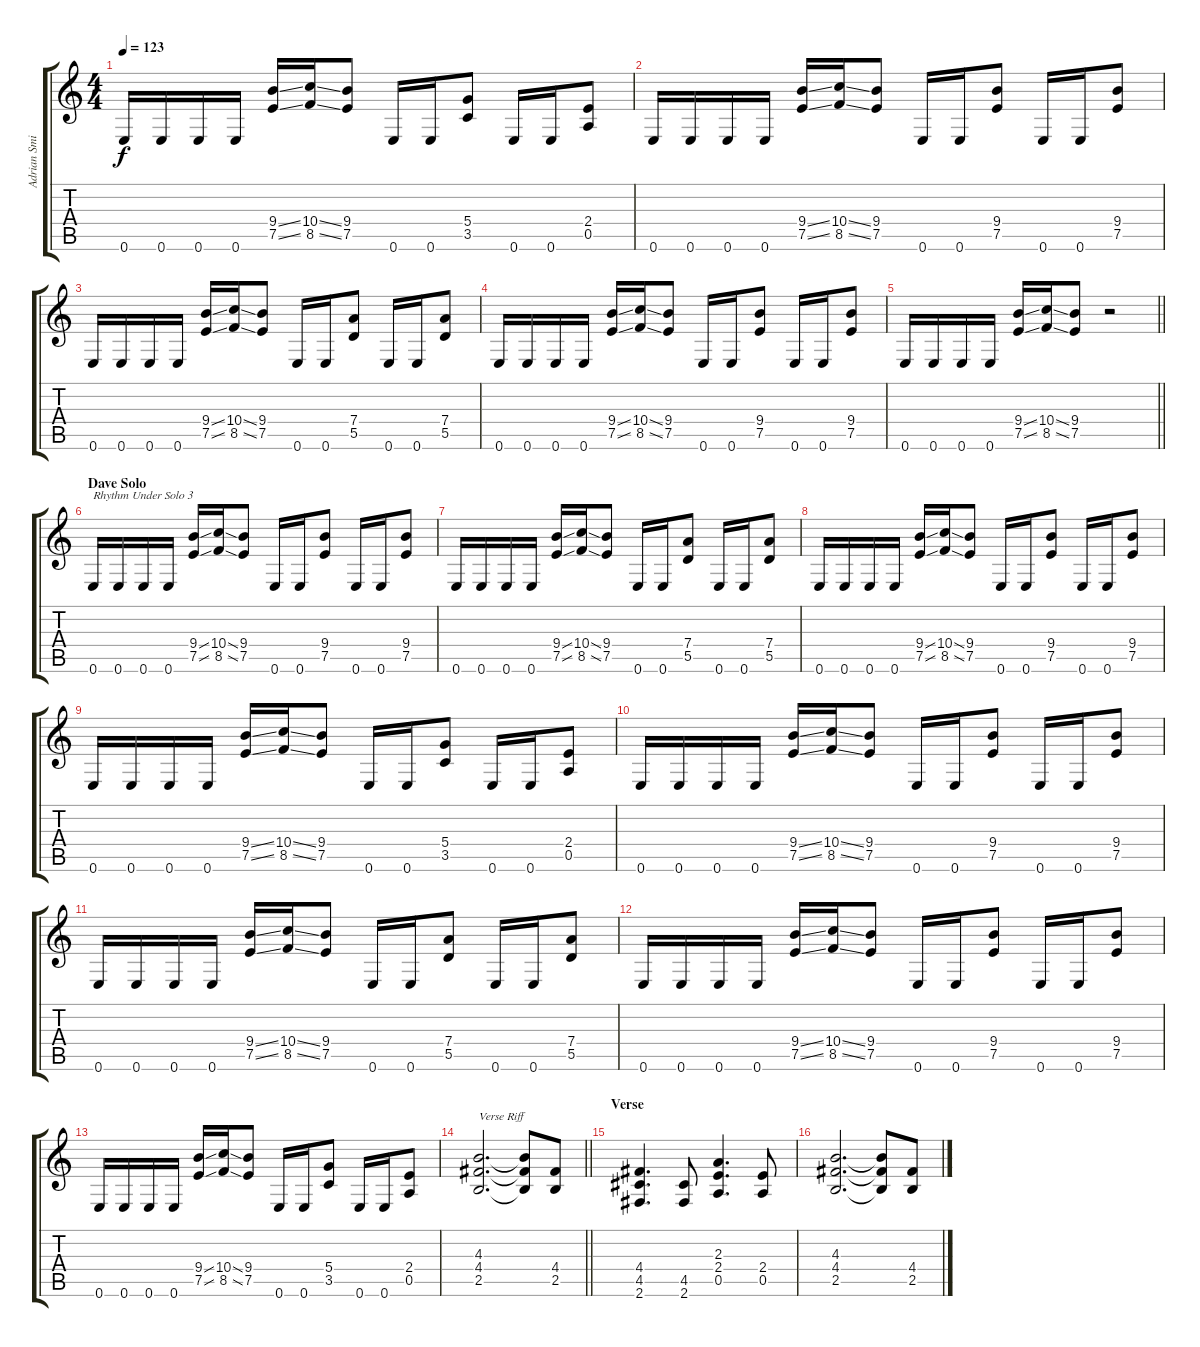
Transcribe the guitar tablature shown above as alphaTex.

\track ("Adrian Smith" "Adrian Smi") {instrument overdrivenguitar}
\staff {score tabs}
\tuning (E4 B3 G3 D3 A2 E2) {hide}
\ts (4 4)
\tempo 123
\clef g2
\ks c
0.6.16{dy f} 0.6.16 0.6.16 0.6.16 (9.4{ss} 7.5{ss}).16 (10.4{ss} 8.5{ss}).16 (9.4 7.5).8 0.6.16 0.6.16 (5.4 3.5).8 0.6.16 0.6.16 (2.4 0.5).8 |
0.6.16 0.6.16 0.6.16 0.6.16 (9.4{ss} 7.5{ss}).16 (10.4{ss} 8.5{ss}).16 (9.4 7.5).8 0.6.16 0.6.16 (9.4 7.5).8 0.6.16 0.6.16 (9.4 7.5).8 |
0.6.16 0.6.16 0.6.16 0.6.16 (9.4{ss} 7.5{ss}).16 (10.4{ss} 8.5{ss}).16 (9.4 7.5).8 0.6.16 0.6.16 (7.4 5.5).8 0.6.16 0.6.16 (7.4 5.5).8 |
0.6.16 0.6.16 0.6.16 0.6.16 (9.4{ss} 7.5{ss}).16 (10.4{ss} 8.5{ss}).16 (9.4 7.5).8 0.6.16 0.6.16 (9.4 7.5).8 0.6.16 0.6.16 (9.4 7.5).8 |
\barLineRight lightlight
0.6.16 0.6.16 0.6.16 0.6.16 (9.4{ss} 7.5{ss}).16 (10.4{ss} 8.5{ss}).16 (9.4 7.5).8 r.2 |
\section ("" "Dave Solo")
0.6.16{txt "Rhythm Under Solo 3"} 0.6.16 0.6.16 0.6.16 (9.4{ss} 7.5{ss}).16 (10.4{ss} 8.5{ss}).16 (9.4 7.5).8 0.6.16 0.6.16 (9.4 7.5).8 0.6.16 0.6.16 (9.4 7.5).8 |
0.6.16 0.6.16 0.6.16 0.6.16 (9.4{ss} 7.5{ss}).16 (10.4{ss} 8.5{ss}).16 (9.4 7.5).8 0.6.16 0.6.16 (7.4 5.5).8 0.6.16 0.6.16 (7.4 5.5).8 |
0.6.16 0.6.16 0.6.16 0.6.16 (9.4{ss} 7.5{ss}).16 (10.4{ss} 8.5{ss}).16 (9.4 7.5).8 0.6.16 0.6.16 (9.4 7.5).8 0.6.16 0.6.16 (9.4 7.5).8 |
0.6.16 0.6.16 0.6.16 0.6.16 (9.4{ss} 7.5{ss}).16 (10.4{ss} 8.5{ss}).16 (9.4 7.5).8 0.6.16 0.6.16 (5.4 3.5).8 0.6.16 0.6.16 (2.4 0.5).8 |
0.6.16 0.6.16 0.6.16 0.6.16 (9.4{ss} 7.5{ss}).16 (10.4{ss} 8.5{ss}).16 (9.4 7.5).8 0.6.16 0.6.16 (9.4 7.5).8 0.6.16 0.6.16 (9.4 7.5).8 |
0.6.16 0.6.16 0.6.16 0.6.16 (9.4{ss} 7.5{ss}).16 (10.4{ss} 8.5{ss}).16 (9.4 7.5).8 0.6.16 0.6.16 (7.4 5.5).8 0.6.16 0.6.16 (7.4 5.5).8 |
0.6.16 0.6.16 0.6.16 0.6.16 (9.4{ss} 7.5{ss}).16 (10.4{ss} 8.5{ss}).16 (9.4 7.5).8 0.6.16 0.6.16 (9.4 7.5).8 0.6.16 0.6.16 (9.4 7.5).8 |
0.6.16 0.6.16 0.6.16 0.6.16 (9.4{ss} 7.5{ss}).16 (10.4{ss} 8.5{ss}).16 (9.4 7.5).8 0.6.16 0.6.16 (5.4 3.5).8 0.6.16 0.6.16 (2.4 0.5).8 |
\barLineRight lightlight
(4.3 4.4 2.5).2{d txt "Verse Riff"} (4.3{t} 4.4{t} 2.5{t}).8 (4.4 2.5).8 |
\section ("" "Verse")
(4.4 4.5 2.6).4{d} (4.5 2.6).8 (2.3 2.4 0.5).4{d} (2.4 0.5).8 |
(4.3 4.4 2.5).2{d} (4.3{t} 4.4{t} 2.5{t}).8 (4.4 2.5).8
